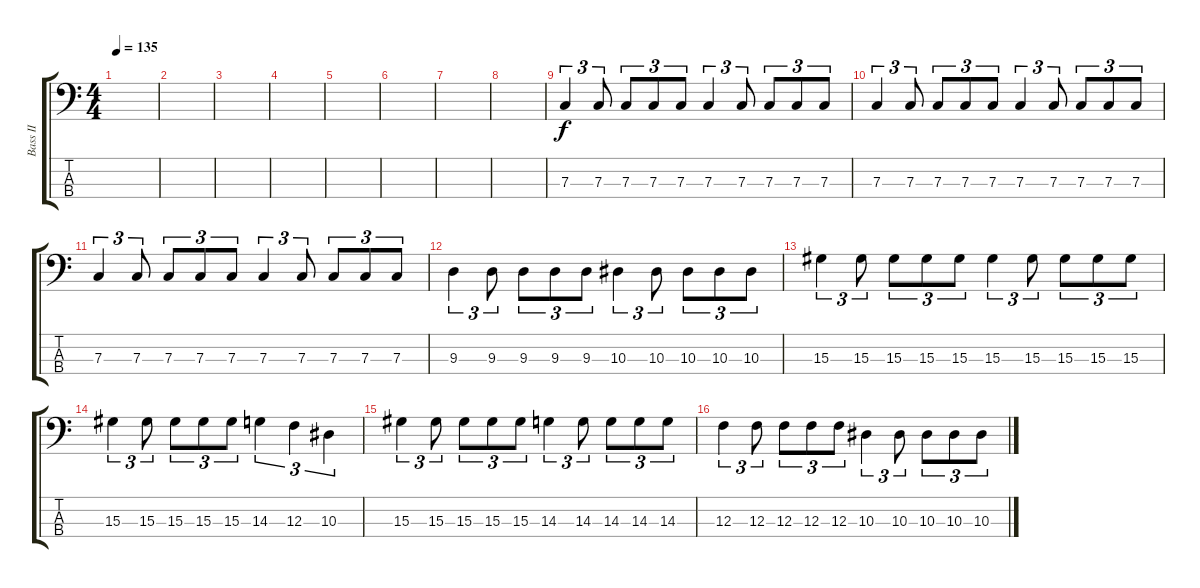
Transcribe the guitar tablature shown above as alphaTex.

\track ("Bass II" "Bass II") {instrument fretlessbass}
\staff {score tabs}
\tuning (Eb2 Bb1 F1 C1) {hide}
\ts (4 4)
\tempo 135
\clef f4
\ks c
|
|
|
|
|
|
|
|
7.3.4{tu (3 2)} 7.3.8{tu (3 2)} 7.3.8{tu (3 2)} 7.3.8{tu (3 2)} 7.3.8{tu (3 2)} 7.3.4{tu (3 2)} 7.3.8{tu (3 2)} 7.3.8{tu (3 2)} 7.3.8{tu (3 2)} 7.3.8{tu (3 2)} |
7.3.4{tu (3 2)} 7.3.8{tu (3 2)} 7.3.8{tu (3 2)} 7.3.8{tu (3 2)} 7.3.8{tu (3 2)} 7.3.4{tu (3 2)} 7.3.8{tu (3 2)} 7.3.8{tu (3 2)} 7.3.8{tu (3 2)} 7.3.8{tu (3 2)} |
7.3.4{tu (3 2)} 7.3.8{tu (3 2)} 7.3.8{tu (3 2)} 7.3.8{tu (3 2)} 7.3.8{tu (3 2)} 7.3.4{tu (3 2)} 7.3.8{tu (3 2)} 7.3.8{tu (3 2)} 7.3.8{tu (3 2)} 7.3.8{tu (3 2)} |
9.3.4{tu (3 2)} 9.3.8{tu (3 2)} 9.3.8{tu (3 2)} 9.3.8{tu (3 2)} 9.3.8{tu (3 2)} 10.3.4{tu (3 2)} 10.3.8{tu (3 2)} 10.3.8{tu (3 2)} 10.3.8{tu (3 2)} 10.3.8{tu (3 2)} |
15.3.4{tu (3 2)} 15.3.8{tu (3 2)} 15.3.8{tu (3 2)} 15.3.8{tu (3 2)} 15.3.8{tu (3 2)} 15.3.4{tu (3 2)} 15.3.8{tu (3 2)} 15.3.8{tu (3 2)} 15.3.8{tu (3 2)} 15.3.8{tu (3 2)} |
15.3.4{tu (3 2)} 15.3.8{tu (3 2)} 15.3.8{tu (3 2)} 15.3.8{tu (3 2)} 15.3.8{tu (3 2)} 14.3.4{tu (3 2)} 12.3.4{tu (3 2)} 10.3.4{tu (3 2)} |
15.3.4{tu (3 2)} 15.3.8{tu (3 2)} 15.3.8{tu (3 2)} 15.3.8{tu (3 2)} 15.3.8{tu (3 2)} 14.3.4{tu (3 2)} 14.3.8{tu (3 2)} 14.3.8{tu (3 2)} 14.3.8{tu (3 2)} 14.3.8{tu (3 2)} |
12.3.4{tu (3 2)} 12.3.8{tu (3 2)} 12.3.8{tu (3 2)} 12.3.8{tu (3 2)} 12.3.8{tu (3 2)} 10.3.4{tu (3 2)} 10.3.8{tu (3 2)} 10.3.8{tu (3 2)} 10.3.8{tu (3 2)} 10.3.8{tu (3 2)}
